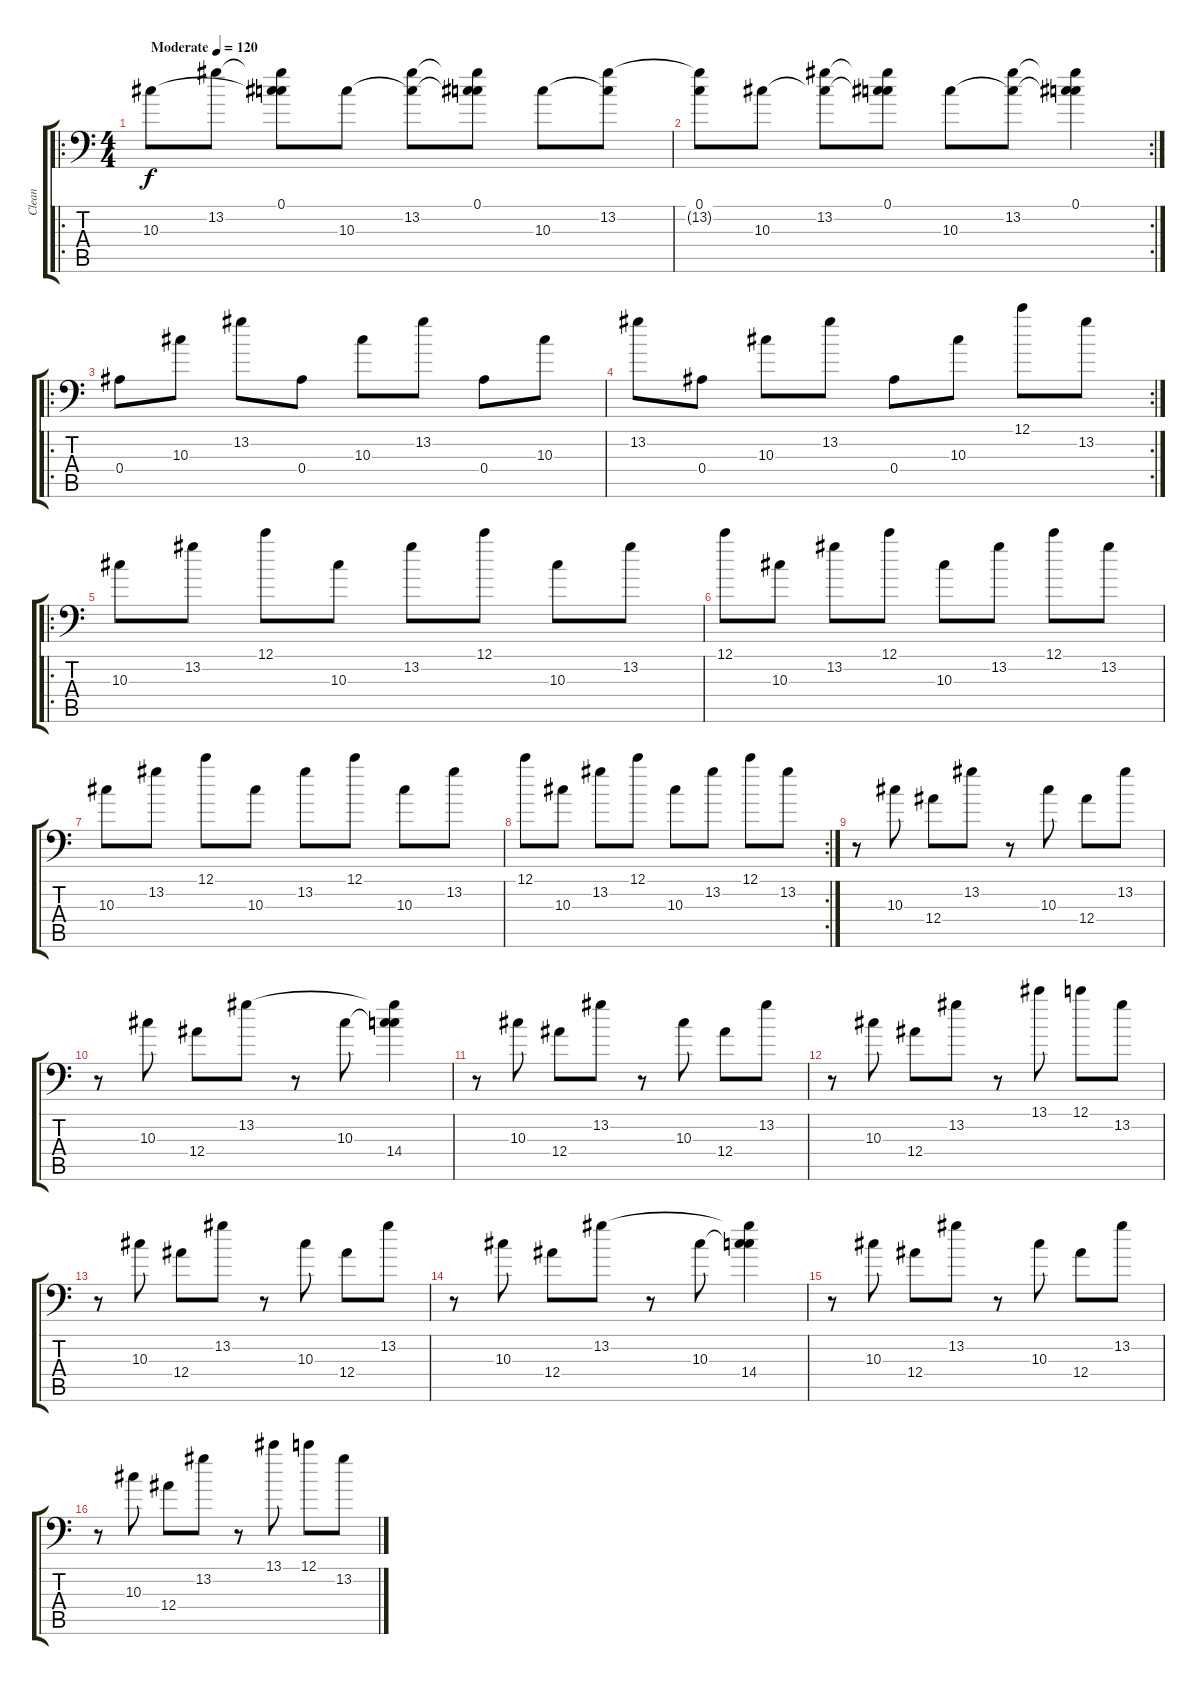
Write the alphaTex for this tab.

\track ("Clean " "Clean ") {instrument acousticguitarnylon}
\staff {score tabs}
\tuning (C4 G3 Eb3 Bb2 F2 Bb1) {hide}
\ro
\ts (4 4)
\tempo (120 "Moderate")
\clef f4
\ks c
10.3.8{dy f instrument acousticguitarnylon} 13.2.8 (0.1 13.2{t} 10.3{t}).8 10.3.8 (13.2 10.3{t}).8 (0.1 13.2{t} 10.3{t}).8 10.3.8 (13.2 10.3{t}).8 |
\rc 2
(0.1 13.2{t}).8 10.3.8 (13.2 10.3{t}).8 (0.1 13.2{t} 10.3{t}).8 10.3.8 (13.2 10.3{t}).8 (0.1 13.2{t} 10.3{t}).4 |
\ro
0.4.8 10.3.8 13.2.8 0.4.8 10.3.8 13.2.8 0.4.8 10.3.8 |
\rc 2
13.2.8 0.4.8 10.3.8 13.2.8 0.4.8 10.3.8 12.1.8 13.2.8 |
\ro
10.3.8 13.2.8 12.1.8 10.3.8 13.2.8 12.1.8 10.3.8 13.2.8 |
12.1.8 10.3.8 13.2.8 12.1.8 10.3.8 13.2.8 12.1.8 13.2.8 |
10.3.8 13.2.8 12.1.8 10.3.8 13.2.8 12.1.8 10.3.8 13.2.8 |
\rc 2
12.1.8 10.3.8 13.2.8 12.1.8 10.3.8 13.2.8 12.1.8 13.2.8 |
r.8 10.3.8 12.4.8 13.2.8 r.8 10.3.8 12.4.8 13.2.8 |
r.8 10.3.8 12.4.8 13.2.8 r.8 10.3.8 (13.2{t} 10.3{t} 14.4).4 |
r.8 10.3.8 12.4.8 13.2.8 r.8 10.3.8 12.4.8 13.2.8 |
r.8 10.3.8 12.4.8 13.2.8 r.8 13.1.8 12.1.8 13.2.8 |
r.8 10.3.8 12.4.8 13.2.8 r.8 10.3.8 12.4.8 13.2.8 |
r.8 10.3.8 12.4.8 13.2.8 r.8 10.3.8 (13.2{t} 10.3{t} 14.4).4 |
r.8 10.3.8 12.4.8 13.2.8 r.8 10.3.8 12.4.8 13.2.8 |
r.8 10.3.8 12.4.8 13.2.8 r.8 13.1.8 12.1.8 13.2.8
